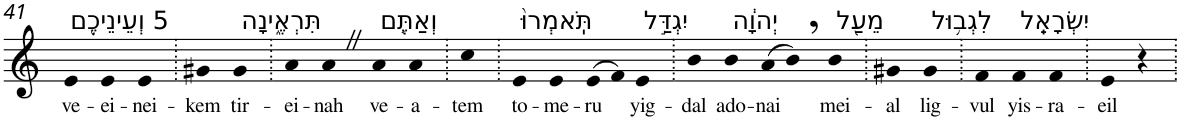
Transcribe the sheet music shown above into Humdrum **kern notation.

**kern	**text
*part1	*part1
*staff1	*staff1
*I"Piano	*
*I'Pno	*
!!LO:PB:g=z
*clefG2	*
*k[]	*
=41	=41
!LO:TX:a:t=5 וְעֵינֵיכֶ֖ם	!
!	!LO:LY:b
4e	ve-
!	!LO:LY:b
4e	-ei-
!	!LO:LY:b
4e	-nei-
=42.	=42.
!	!LO:LY:b
4g#X	-kem
!LO:TX:a:t=תִּרְאֶ֑ינָה	!
!	!LO:LY:b
4g#	tir-
=43.	=43.
!	!LO:LY:b
4a	-ei-
!	!LO:LY:b
4aZ	-nah
!LO:TX:a:t=וְאַתֶּ֤ם	!
!	!LO:LY:b
4a	ve-
!	!LO:LY:b
4a	-a-
=44.	=44.
!	!LO:LY:b
4cc	-tem
=45.	=45.
!LO:TX:a:t=תֹּֽאמְרוּ֙	!
!	!LO:LY:b
4e	to-
!	!LO:LY:b
4e	-me-
!	!LO:LY:b
(>8e	-ru
8f)	.
!LO:TX:a:t=יִגְדַּ֣ל	!
!	!LO:LY:b
4e	yig-
=46.	=46.
!	!LO:LY:b
4b	-dal
!LO:TX:a:t=יְהוָ֔ה	!
!	!LO:LY:b
4b	ado-
!	!LO:LY:b
(>8a	-nai
8b,)	.
!LO:TX:a:t=מֵעַ֖ל	!
!	!LO:LY:b
4b	mei-
=47.	=47.
!	!LO:LY:b
4g#X	-al
!LO:TX:a:t=לִגְב֥וּל	!
!	!LO:LY:b
4g#	lig-
=48.	=48.
!	!LO:LY:b
4f	-vul
!LO:TX:a:t=יִשְׂרָאֵֽל	!
!	!LO:LY:b
4f	yis-
!	!LO:LY:b
4f	-ra-
=49.	=49.
!	!LO:LY:b
4e	-eil
4r	.
=.	=.
*-	*-
